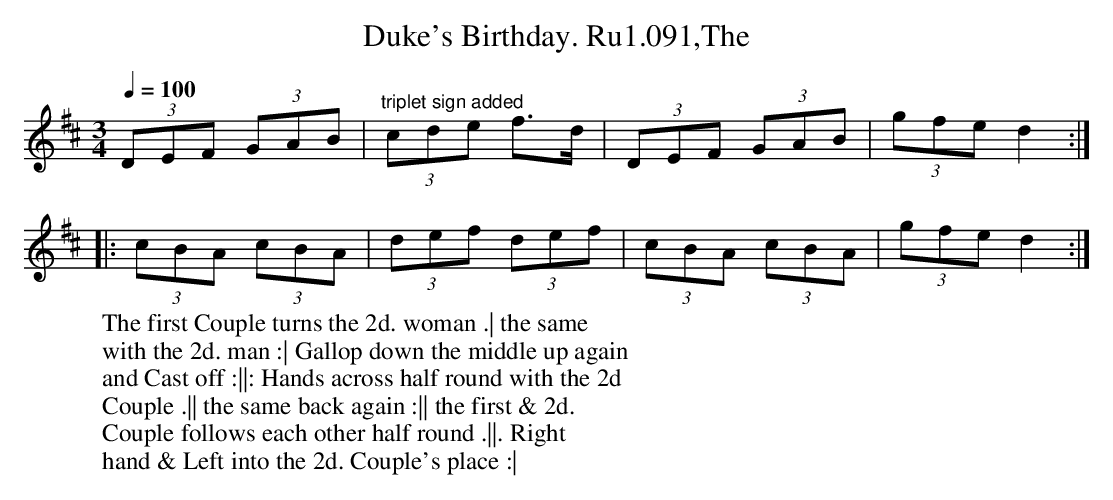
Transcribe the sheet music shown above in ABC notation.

X:1
T:Duke's Birthday. Ru1.091,The
M:3/4
L:1/8
Q:1/4=100
K:D
(3DEF (3GAB|"triplet sign added"(3cde f>d|(3DEF (3GAB|(3gfed2:|
|:(3cBA (3cBA|(3def (3def|(3cBA (3cBA|(3gfed2:|
W:The first Couple turns the 2d. woman .| the same
W:with the 2d. man :| Gallop down the middle up again
W:and Cast off :||: Hands across half round with the 2d
W:Couple .|| the same back again :|| the first & 2d.
W:Couple follows each other half round .||. Right
W:hand & Left into the 2d. Couple's place :|
